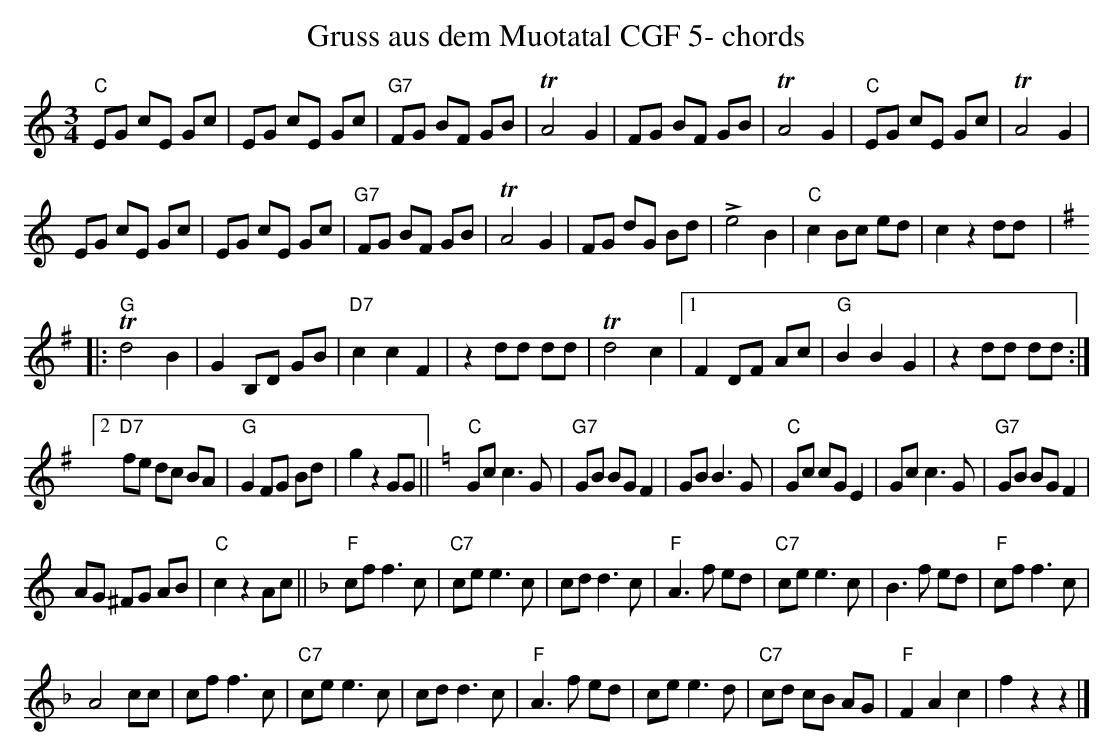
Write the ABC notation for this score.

X:1
T:Gruss aus dem Muotatal CGF 5- chords
M:3/4
L:1/8
K:Cmaj%%MIDI gchordon
"C"EG cE Gc | EG cE Gc | "G7"FG BF GB | TA4G2 | FG BF GB | TA4G2 | "C"EG cE Gc | TA4G2 |
EG cE Gc | EG cE Gc | "G7"FG BF GB | TA4G2 | FG dG Bd | !>!e4B2 | "C"c2 Bc ed | c2z2dd |: [K:Gmaj]
"G"Td4B2 | G2 B,D GB | "D7"c2c2F2 | z2 dd dd | Td4c2 |1 F2 DF Ac | "G"B2B2G2 | z2dd dd :|2
"D7"fe dc BA | "G"G2 FG Bd | g2z2GG || [K:Cmaj] "C"Gc c3G | "G7"GB BG F2 | GB B3G | "C"Gc cG E2 | Gc c3G | "G7"GB BG F2 |
AG ^FG AB | "C"c2z2Ac || [K:Fmaj] "F"cf f3c | "C7"ce e3c | cd d3c | "F"A3f ed | "C7"ce e3c | B3f ed | "F"cf f3c |
A4 cc | cf f3c | "C7"ce e3c | cd d3c | "F"A3f ed | ce e3d | "C7"cd cB AG | "F"F2A2c2 | f2z2z2 |]
